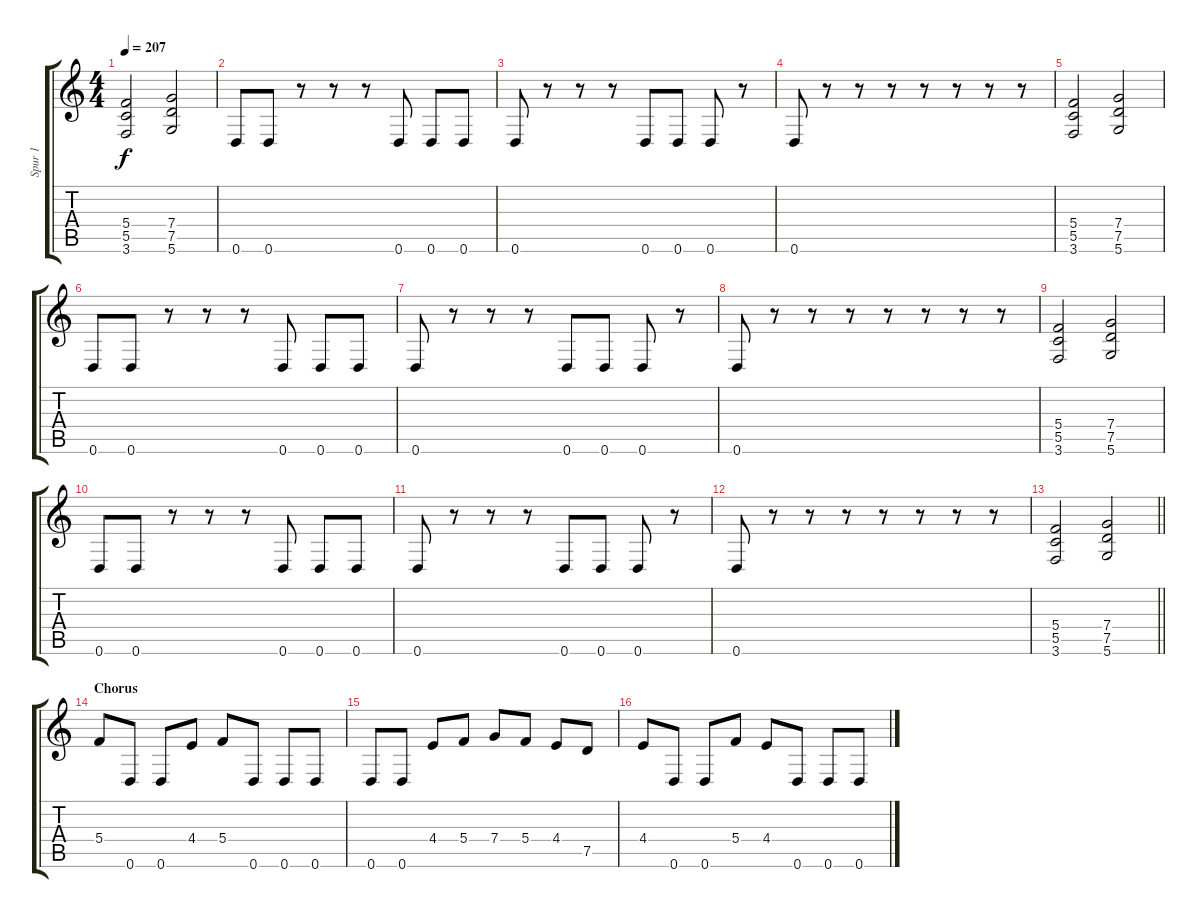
\track ("Spur 1" "Spur 1") {instrument distortionguitar}
\staff {score tabs}
\tuning (D4 A3 F3 C3 G2 D2) {hide}
\ts (4 4)
\tempo 207
\clef g2
\ks c
(5.4 5.5 3.6).2{dy f} (7.4 7.5 5.6).2 |
0.6.8 0.6.8 r.8 r.8 r.8 0.6.8 0.6.8 0.6.8 |
0.6.8 r.8 r.8 r.8 0.6.8 0.6.8 0.6.8 r.8 |
0.6.8 r.8 r.8 r.8 r.8 r.8 r.8 r.8 |
(5.4 5.5 3.6).2 (7.4 7.5 5.6).2 |
0.6.8 0.6.8 r.8 r.8 r.8 0.6.8 0.6.8 0.6.8 |
0.6.8 r.8 r.8 r.8 0.6.8 0.6.8 0.6.8 r.8 |
0.6.8 r.8 r.8 r.8 r.8 r.8 r.8 r.8 |
(5.4 5.5 3.6).2 (7.4 7.5 5.6).2 |
0.6.8 0.6.8 r.8 r.8 r.8 0.6.8 0.6.8 0.6.8 |
0.6.8 r.8 r.8 r.8 0.6.8 0.6.8 0.6.8 r.8 |
0.6.8 r.8 r.8 r.8 r.8 r.8 r.8 r.8 |
\barLineRight lightlight
(5.4 5.5 3.6).2 (7.4 7.5 5.6).2 |
\section ("" "Chorus")
5.4.8 0.6.8 0.6.8 4.4.8 5.4.8 0.6.8 0.6.8 0.6.8 |
0.6.8 0.6.8 4.4.8 5.4.8 7.4.8 5.4.8 4.4.8 7.5.8 |
4.4.8 0.6.8 0.6.8 5.4.8 4.4.8 0.6.8 0.6.8 0.6.8
